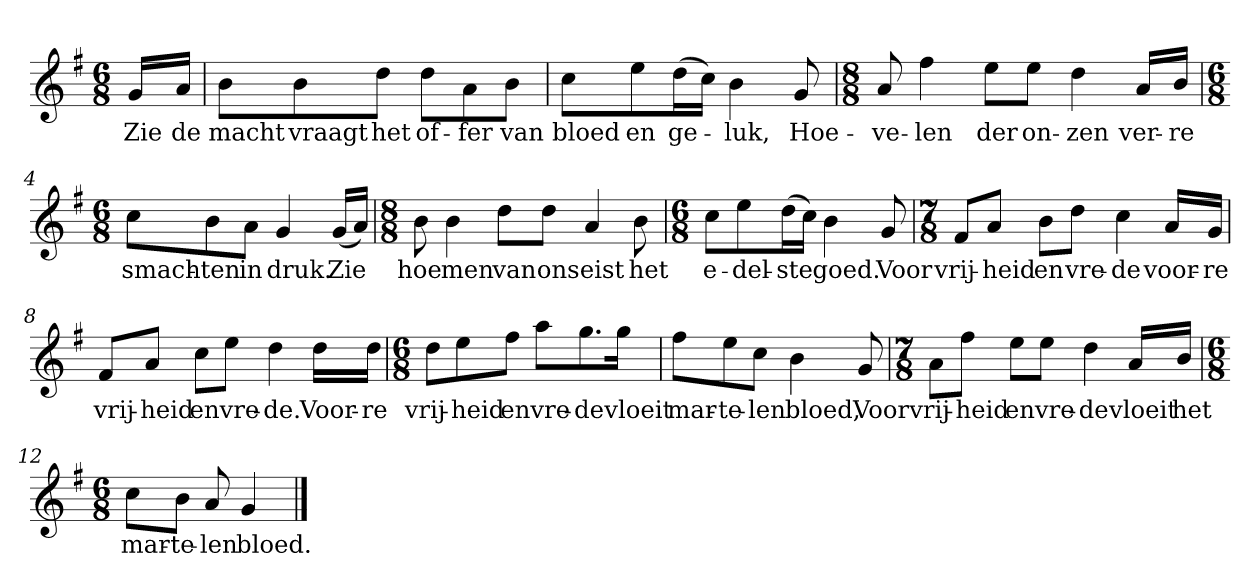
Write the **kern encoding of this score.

**kern	**text
*part1	*part1
*staff1	*staff1
*clefG2	*
*k[f#]	*
*G:	*
*M6/8	*
*MM120	*
=	=
16g/LL	Zie
16a/JJ	de
=1	=1
8b\L	macht
8b\	vraagt
8dd\J	het
8dd\L	of-
8a\	-fer
8b\J	van
=2	=2
8cc\L	bloed
8ee\	en
(16dd\L	ge-
16cc\JJ)	.
4b	-luk,
8g	Hoe-
=3	=3
*M8/8	*
8a	-ve-
4ff#	-len
8ee\L	der
8ee\J	on-
4dd	-zen
16a/LL	ver-
16b/JJ	-re
=4	=4
*M6/8	*
8cc\L	smach-
8b\	-ten
8a\J	in
4g	druk.
(16g/LL	Zie
16a/JJ)	.
=5	=5
*M8/8	*
8b	hoe
4b	men
8dd\L	van
8dd\J	ons
4a	eist
8b	het
=6	=6
*M6/8	*
8cc\L	e-
8ee\	-del-
(16dd\L	-ste
16cc\JJ)	.
4b	goed.
8g	Voor
=7	=7
*M7/8	*
8f#/L	vrij-
8a/J	-heid
8b\L	en
8dd\J	vre-
4cc	-de
16a/LL	voor-
16g/JJ	-re
=8	=8
8f#/L	vrij-
8a/J	-heid
8cc\L	en
8ee\J	vre-
4dd	-de.
16dd\LL	Voor-
16dd\JJ	-re
=9	=9
*M6/8	*
8dd\L	vrij-
8ee\	-heid
8ff#\J	en
8aa\L	vre-
8.gg\	-de
16gg\Jk	vloeit
=10	=10
8ff#\L	mar-
8ee\	-te-
8cc\J	-len
4b	bloed,
8g	Voor
=11	=11
*M7/8	*
8a\L	vrij-
8ff#\J	-heid
8ee\L	en
8ee\J	vre-
4dd	-de
16a/LL	vloeit
16b/JJ	het
=12	=12
*M6/8	*
8cc\L	mar-
8b\J	-te-
8a	-len
4g	bloed.
==	==
*-	*-
